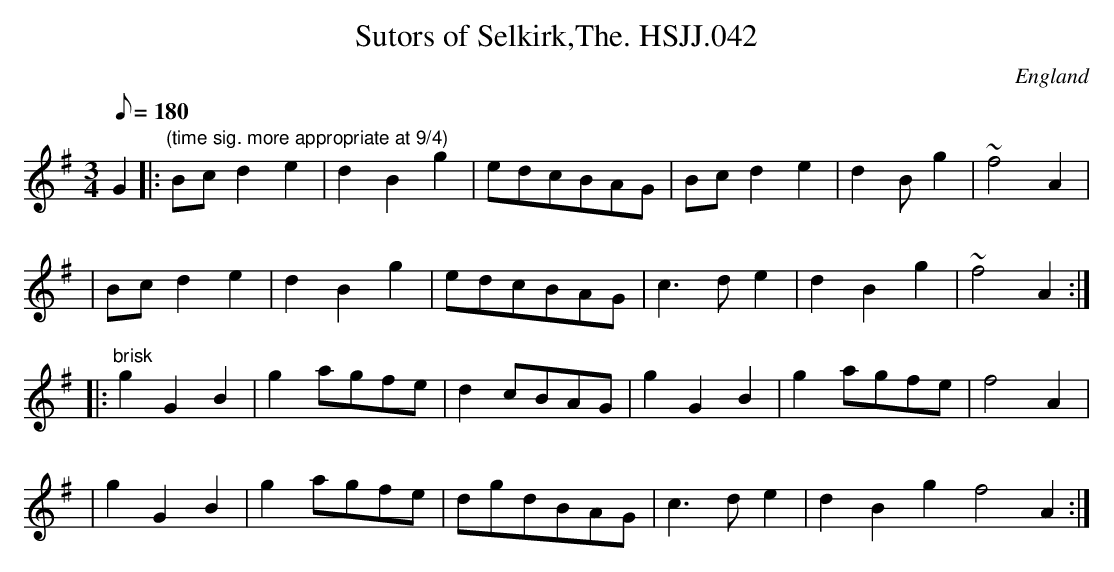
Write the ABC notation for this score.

X:1
T:Sutors of Selkirk,The. HSJJ.042
M:3/4
L:1/8
Q:180
O:England
K:G
G2|:"(time sig. more appropriate at 9/4)"Bcd2e2|d2B2g2|edcBAG|Bcd2e2|d2B
2g2|~f4A2|!
|Bcd2e2|d2B2g2|edcBAG|c3de2|d2B2g2|~f4A2:|!
|:"brisk"g2G2B2|g2agfe|d2cBAG|g2G2B2|g2agfe|f4A2|!
|g2G2B2|g2agfe|dgdBAG|c3de2|d2B2g2f4A2:|]
